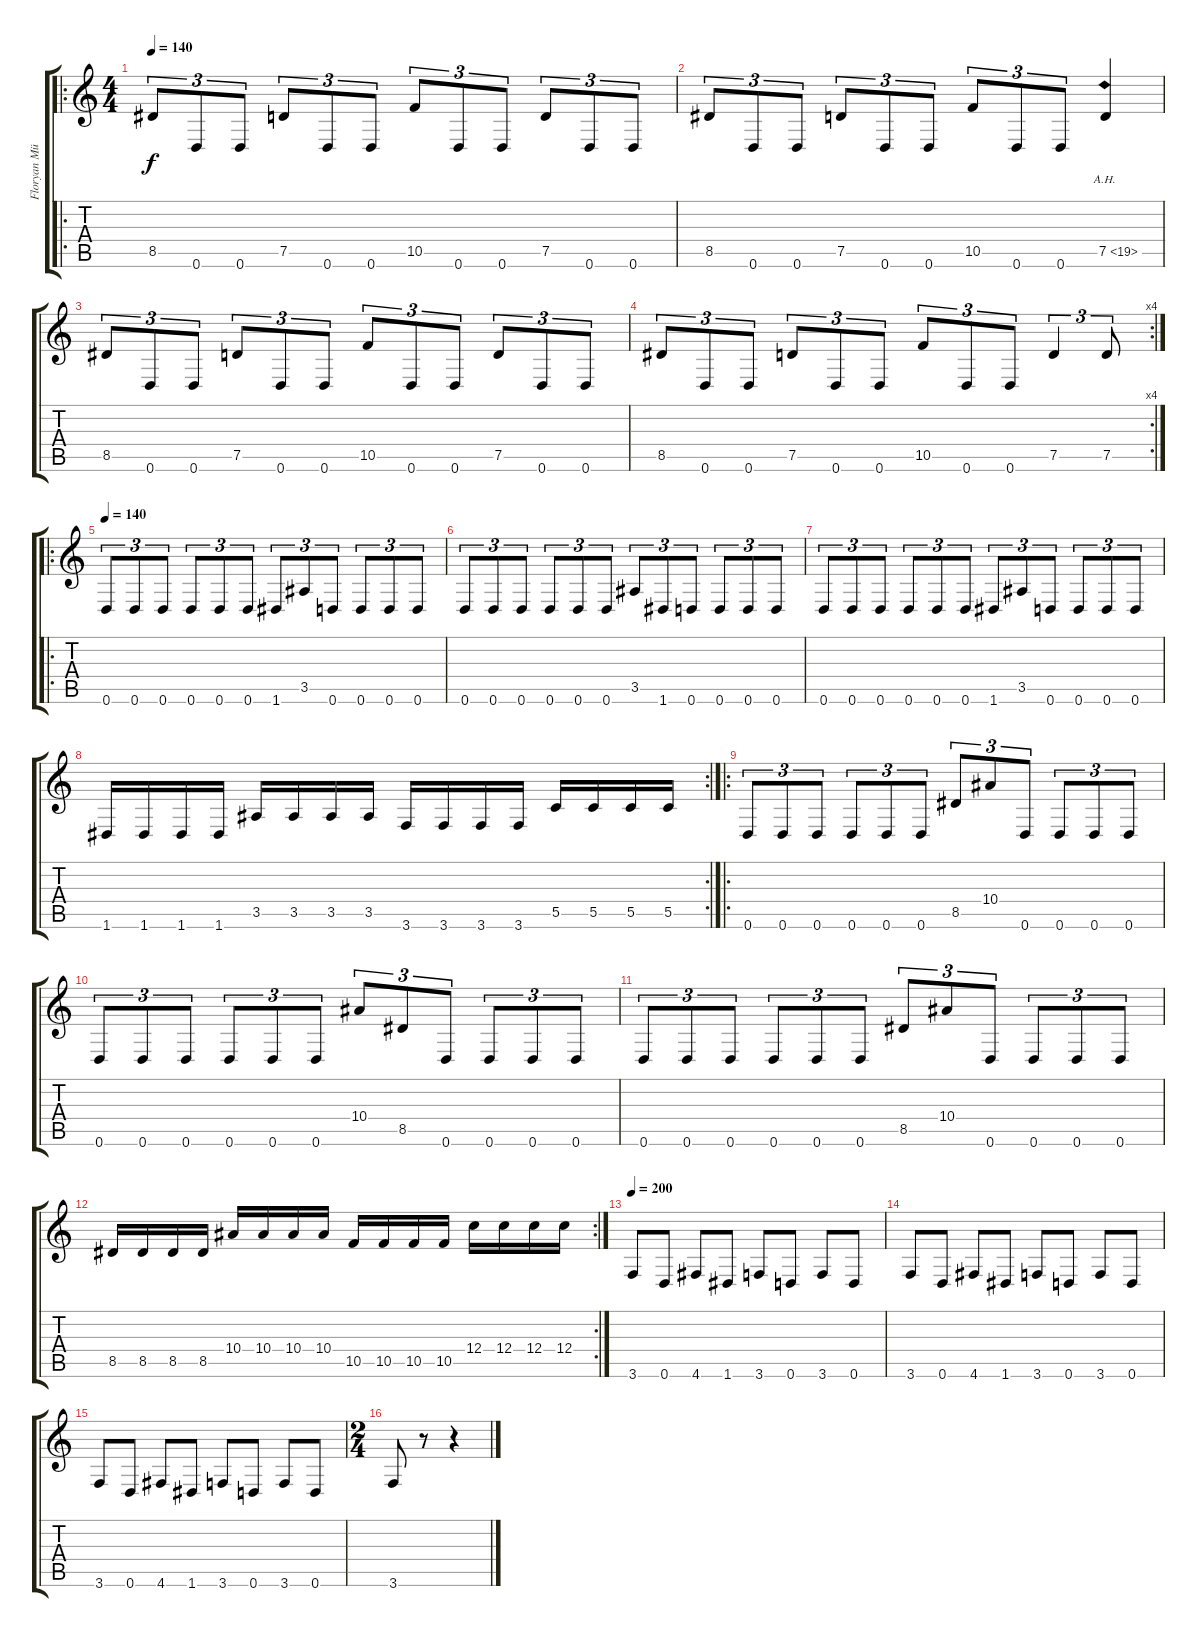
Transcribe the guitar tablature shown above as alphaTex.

\track ("Floryan Müller" "Floryan Mü") {instrument distortionguitar}
\staff {score tabs}
\tuning (D4 A3 F3 C3 G2 D2) {hide}
\ro
\ts (4 4)
\tempo 140
\clef g2
\ks c
8.5.8{tu (3 2) dy f} 0.6.8{tu (3 2)} 0.6.8{tu (3 2)} 7.5.8{tu (3 2)} 0.6.8{tu (3 2)} 0.6.8{tu (3 2)} 10.5.8{tu (3 2)} 0.6.8{tu (3 2)} 0.6.8{tu (3 2)} 7.5.8{tu (3 2)} 0.6.8{tu (3 2)} 0.6.8{tu (3 2)} |
8.5.8{tu (3 2)} 0.6.8{tu (3 2)} 0.6.8{tu (3 2)} 7.5.8{tu (3 2)} 0.6.8{tu (3 2)} 0.6.8{tu (3 2)} 10.5.8{tu (3 2)} 0.6.8{tu (3 2)} 0.6.8{tu (3 2)} 7.5{ah 12}.4 |
8.5.8{tu (3 2)} 0.6.8{tu (3 2)} 0.6.8{tu (3 2)} 7.5.8{tu (3 2)} 0.6.8{tu (3 2)} 0.6.8{tu (3 2)} 10.5.8{tu (3 2)} 0.6.8{tu (3 2)} 0.6.8{tu (3 2)} 7.5.8{tu (3 2)} 0.6.8{tu (3 2)} 0.6.8{tu (3 2)} |
\rc 4
8.5.8{tu (3 2)} 0.6.8{tu (3 2)} 0.6.8{tu (3 2)} 7.5.8{tu (3 2)} 0.6.8{tu (3 2)} 0.6.8{tu (3 2)} 10.5.8{tu (3 2)} 0.6.8{tu (3 2)} 0.6.8{tu (3 2)} 7.5.4{tu (3 2)} 7.5.8{tu (3 2)} |
\ro
\tempo 140
0.6.8{tu (3 2)} 0.6.8{tu (3 2)} 0.6.8{tu (3 2)} 0.6.8{tu (3 2)} 0.6.8{tu (3 2)} 0.6.8{tu (3 2)} 1.6.8{tu (3 2)} 3.5.8{tu (3 2)} 0.6.8{tu (3 2)} 0.6.8{tu (3 2)} 0.6.8{tu (3 2)} 0.6.8{tu (3 2)} |
0.6.8{tu (3 2)} 0.6.8{tu (3 2)} 0.6.8{tu (3 2)} 0.6.8{tu (3 2)} 0.6.8{tu (3 2)} 0.6.8{tu (3 2)} 3.5.8{tu (3 2)} 1.6.8{tu (3 2)} 0.6.8{tu (3 2)} 0.6.8{tu (3 2)} 0.6.8{tu (3 2)} 0.6.8{tu (3 2)} |
0.6.8{tu (3 2)} 0.6.8{tu (3 2)} 0.6.8{tu (3 2)} 0.6.8{tu (3 2)} 0.6.8{tu (3 2)} 0.6.8{tu (3 2)} 1.6.8{tu (3 2)} 3.5.8{tu (3 2)} 0.6.8{tu (3 2)} 0.6.8{tu (3 2)} 0.6.8{tu (3 2)} 0.6.8{tu (3 2)} |
\rc 2
1.6.16 1.6.16 1.6.16 1.6.16 3.5.16 3.5.16 3.5.16 3.5.16 3.6.16 3.6.16 3.6.16 3.6.16 5.5.16 5.5.16 5.5.16 5.5.16 |
\ro
0.6.8{tu (3 2)} 0.6.8{tu (3 2)} 0.6.8{tu (3 2)} 0.6.8{tu (3 2)} 0.6.8{tu (3 2)} 0.6.8{tu (3 2)} 8.5.8{tu (3 2)} 10.4.8{tu (3 2)} 0.6.8{tu (3 2)} 0.6.8{tu (3 2)} 0.6.8{tu (3 2)} 0.6.8{tu (3 2)} |
0.6.8{tu (3 2)} 0.6.8{tu (3 2)} 0.6.8{tu (3 2)} 0.6.8{tu (3 2)} 0.6.8{tu (3 2)} 0.6.8{tu (3 2)} 10.4.8{tu (3 2)} 8.5.8{tu (3 2)} 0.6.8{tu (3 2)} 0.6.8{tu (3 2)} 0.6.8{tu (3 2)} 0.6.8{tu (3 2)} |
0.6.8{tu (3 2)} 0.6.8{tu (3 2)} 0.6.8{tu (3 2)} 0.6.8{tu (3 2)} 0.6.8{tu (3 2)} 0.6.8{tu (3 2)} 8.5.8{tu (3 2)} 10.4.8{tu (3 2)} 0.6.8{tu (3 2)} 0.6.8{tu (3 2)} 0.6.8{tu (3 2)} 0.6.8{tu (3 2)} |
\rc 2
8.5.16 8.5.16 8.5.16 8.5.16 10.4.16 10.4.16 10.4.16 10.4.16 10.5.16 10.5.16 10.5.16 10.5.16 12.4.16 12.4.16 12.4.16 12.4.16 |
\tempo 200
3.6.8 0.6.8 4.6.8 1.6.8 3.6.8 0.6.8 3.6.8 0.6.8 |
3.6.8 0.6.8 4.6.8 1.6.8 3.6.8 0.6.8 3.6.8 0.6.8 |
3.6.8 0.6.8 4.6.8 1.6.8 3.6.8 0.6.8 3.6.8 0.6.8 |
\ts (2 4)
3.6.8 r.8 r.4
